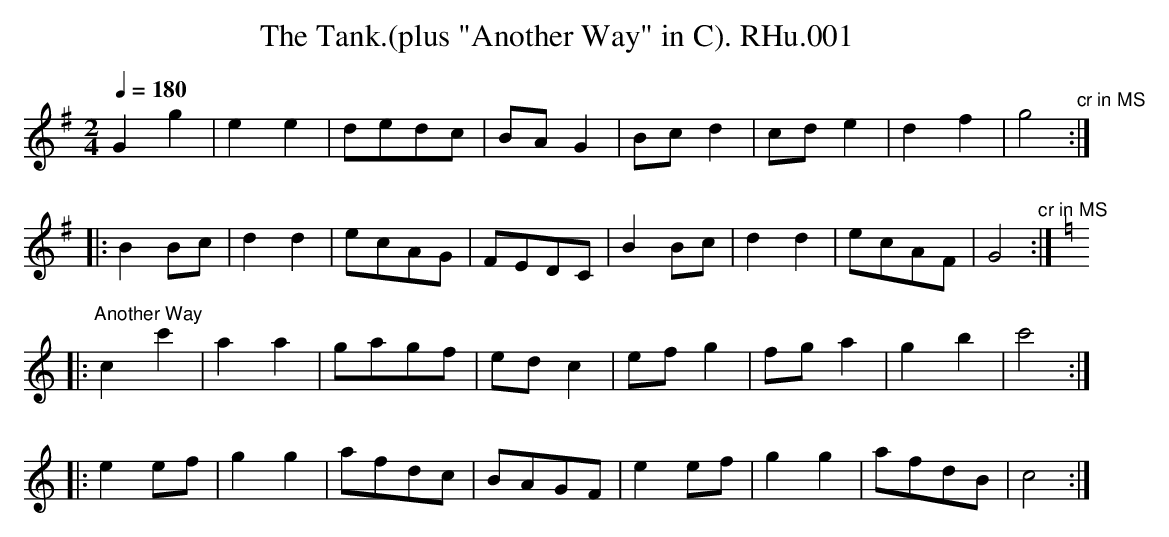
X:1
T:Tank.(plus "Another Way" in C). RHu.001, The
M:2/4
L:1/8
Q:1/4=180
K:G
G2g2|e2e2|dedc|BAG2|Bcd2|cde2|d2f2|g4"cr in MS":|
|:B2Bc|d2d2|ecAG|FEDC|B2Bc|d2d2|ecAF|G4"cr in MS":|
K:C
|:"Another Way"c2c'2|a2a2|gagf|edc2|efg2|fga2|g2b2|c'4:|
|:e2ef|g2g2|afdc|BAGF|e2ef|g2g2|afdB|c4:|
